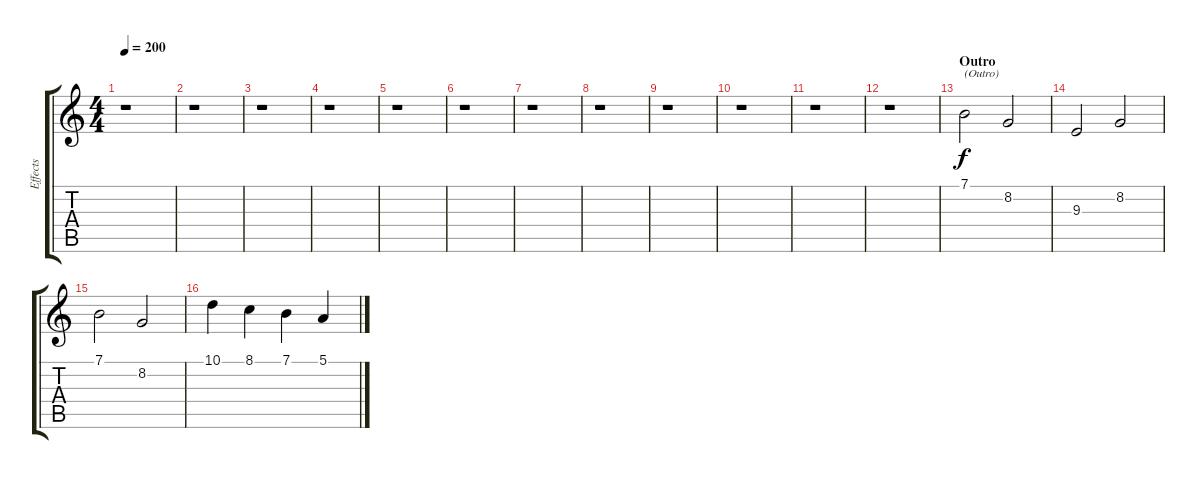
\track ("Effects" "Effects") {instrument tubularbells}
\staff {score tabs}
\tuning (E4 B3 G3 D3 A2 E2) {hide}
\ts (4 4)
\tempo 200
\clef g2
\ks c
r.1{dy ff} |
r.1 |
r.1 |
r.1 |
r.1 |
r.1 |
r.1 |
r.1 |
r.1 |
r.1 |
r.1 |
r.1 |
\section ("" "Outro")
7.1.2{txt "(Outro)" dy f} 8.2.2 |
9.3.2 8.2.2 |
7.1.2 8.2.2 |
10.1.4 8.1.4 7.1.4 5.1.4
